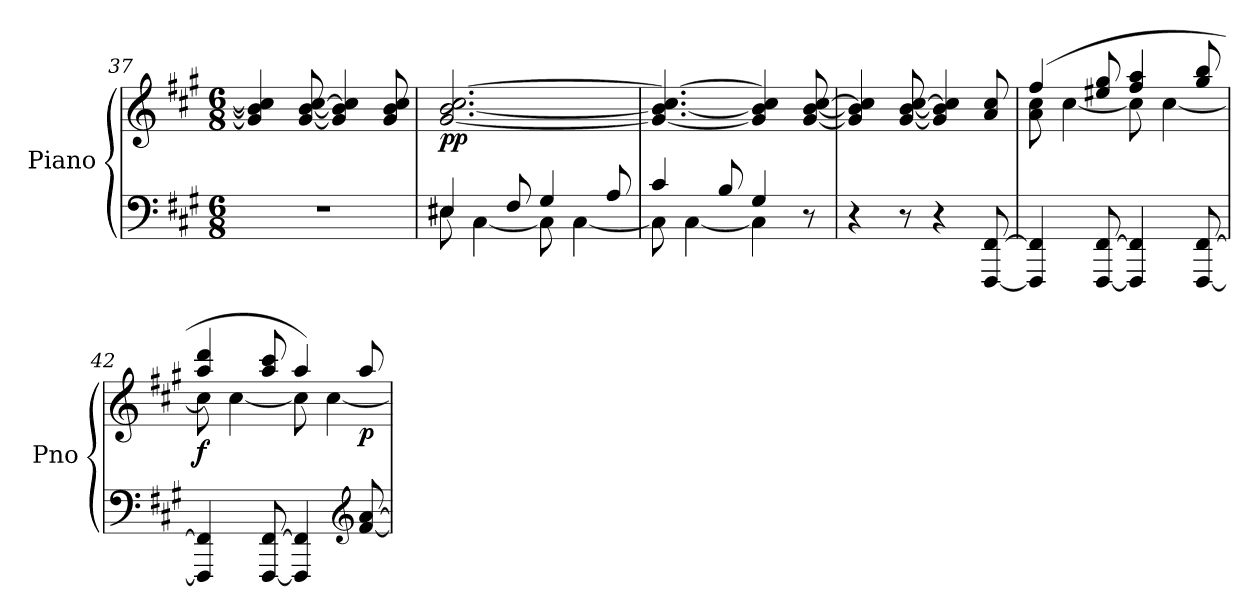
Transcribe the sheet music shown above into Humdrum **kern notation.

**kern	**kern	**dynam
*part1	*part1	*part1
*staff2	*staff1	*staff1/2
*I"Piano	*	*
*I'Pno	*	*
*clefF4	*clefG2	*
*k[f#c#g#]	*k[f#c#g#]	*
*M6/8	*M6/8	*
=37	=37	=37
2.r	4g#/] 4b/] 4cc#/]	.
.	[8g#/ [8b/ [8cc#/	.
.	4g#/] 4b/] 4cc#/]	.
.	8g#/ 8b/ 8cc#/	.
=38	=38	=38
*^	*	*
!	!	!	!LO:DY:b
4E#X/	8E#X\	[2.g#/ [2.b/ [2.cc#/	pp
.	[4C#\	.	.
8F#/	.	.	.
4G#/	8C#\]	.	.
.	[4C#\	.	.
8A/	.	.	.
=39	=39	=39	=39
4c#/	8C#\]	4.g#/_ 4.b/_ 4.cc#/_	.
.	[4C#\	.	.
8B/	.	.	.
4G#/	4C#\]	4g#/] 4b/] 4cc#/]	.
8r	8ryy	[8g#/ [8b/ [8cc#/	.
*v	*v	*	*
=40	=40	=40
4r	4g#/] 4b/] 4cc#/]	.
8r	[8g#/ [8b/ [8cc#/	.
4r	4g#/] 4b/] 4cc#/]	.
[8FFF#/ [8FF#/	8a/ 8cc#/	.
!!LO:LB:g=z
=41	=41	=41
*	*^	*
!	!	!	!LO:DY:b
4FFF#/] 4FF#/]	(4ff#/	8a\ 8cc#\	other-dynamics
.	.	[4cc#\	.
[8FFF#/ [8FF#/	8ee#X/ 8gg#/	.	.
4FFF#/] 4FF#/]	4ff#/ 4aa/	8cc#\]	.
.	.	[4cc#\	.
[8FFF#/ [8FF#/	8gg#/ 8bb/	.	.
=42	=42	=42	=42
!	!	!	!LO:DY:b
4FFF#/] 4FF#/]	4aa/ 4ddd/	8cc#\]	f
.	.	[4cc#\	.
[8FFF#/ [8FF#/	8aa/ 8ccc#/	.	.
4FFF#/] 4FF#/]	4aa/)	8cc#\]	.
.	.	[4cc#\	.
*clefG2	*	*	*
!	!	!	!LO:DY:b
[8f#/ [8a/	8aa/	.	p
*	*v	*v	*
=	=	=
*-	*-	*-
